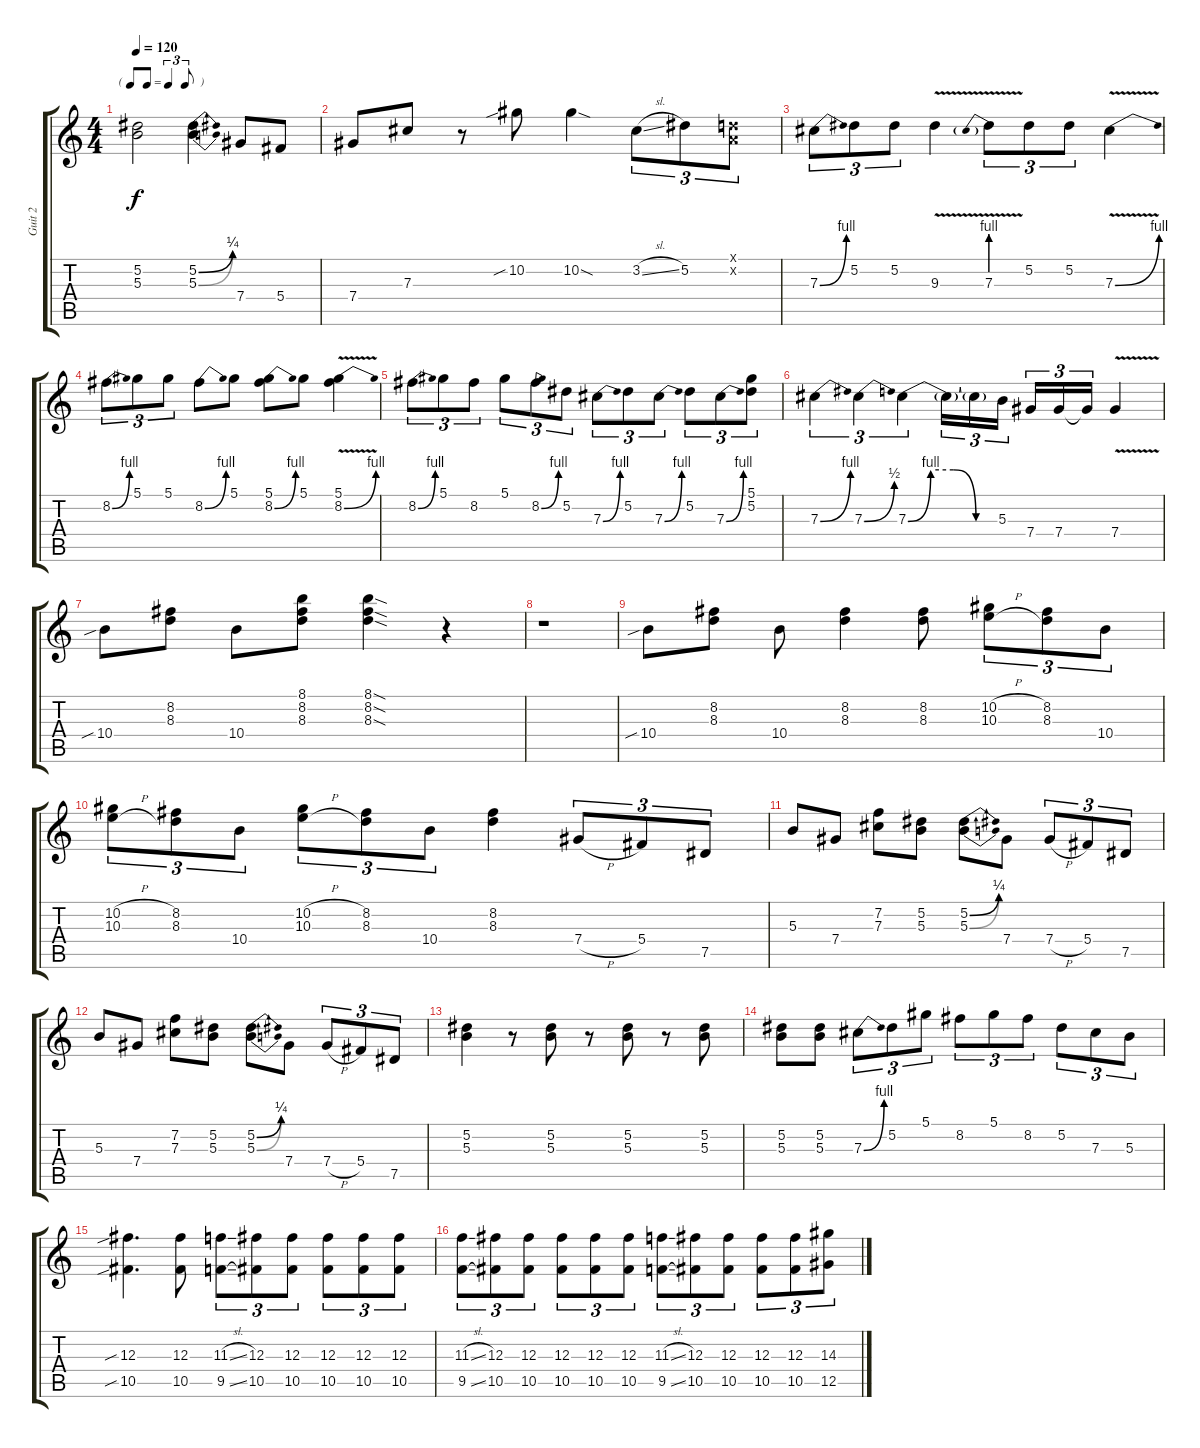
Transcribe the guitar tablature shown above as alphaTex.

\track ("Guit 2" "Guit 2") {instrument distortionguitar}
\staff {score tabs}
\tuning (Eb4 Bb3 Gb3 Db3 Ab2 Eb2) {hide}
\ts (4 4)
\tf triplet8th
\tempo 120
\clef g2
\ks c
(5.2 5.3).2{dy f} (5.2{be (bend 0 0 60 1)} 5.3{be (bend 0 0 60 1)}).4 7.4.8 5.4.8 |
7.4.8 7.3.8 r.8 10.2{sib}.8 10.2{sod}.4 3.2{sl}.8{tu (3 2)} 5.2.8{tu (3 2)} (-1.1{x} -1.2{x}).8{tu (3 2)} |
7.3{be (bend 0 0 60 4)}.8{tu (3 2)} 5.2.8{tu (3 2)} 5.2.8{tu (3 2)} 9.3{v}.4 7.3{be (prebend 0 4 60 4) v}.8{tu (3 2)} 5.2.8{tu (3 2)} 5.2.8{tu (3 2)} 7.3{be (bend 0 0 60 4) v}.4 |
8.2{be (bend 0 0 60 4)}.8{tu (3 2)} 5.1.8{tu (3 2)} 5.1.8{tu (3 2)} 8.2{be (bend 0 0 60 4)}.8 5.1.8 (5.1 8.2{be (bend 0 0 60 4)}).8 5.1.8 (5.1{v} 8.2{be (bend 0 0 60 4) v}).4 |
8.2{be (bend 0 0 60 4)}.8{tu (3 2)} 5.1.8{tu (3 2)} 8.2.8{tu (3 2)} 5.1.8{tu (3 2)} 8.2{be (bend 0 0 60 4)}.8{tu (3 2)} 5.2.8{tu (3 2)} 7.3{be (bend 0 0 60 4)}.8{tu (3 2)} 5.2.8{tu (3 2)} 7.3{be (bend 0 0 60 4)}.8{tu (3 2)} 5.2.8{tu (3 2)} 7.3{be (bend 0 0 60 4)}.8{tu (3 2)} (5.1 5.2).8{tu (3 2)} |
7.3{be (bend 0 0 60 4)}.4{tu (3 2)} 7.3{be (bend 0 0 60 2)}.4{tu (3 2)} 7.3{be (custom 0 0 15 4 30 4 45 0 60 0)}.4{tu (3 2)} 7.3{t}.16{tu (3 2)} 7.3{t}.16{tu (3 2)} 5.3.16{tu (3 2)} 7.4.16{tu (3 2)} 7.4.16{tu (3 2)} 7.4{t}.16{tu (3 2)} 7.4{v}.4 |
10.4{sib}.8 (8.2 8.3).8 10.4.8 (8.1 8.2 8.3).8 (8.1{sod} 8.2{sod} 8.3{sod}).4 r.4 |
r.1 |
10.4{sib}.8 (8.2 8.3).8 10.4.8 (8.2 8.3).4 (8.2 8.3).8 (10.2{h} 10.3{h}).8{tu (3 2)} (8.2 8.3).8{tu (3 2)} 10.4.8{tu (3 2)} |
(10.2{h} 10.3{h}).8{tu (3 2)} (8.2 8.3).8{tu (3 2)} 10.4.8{tu (3 2)} (10.2{h} 10.3{h}).8{tu (3 2)} (8.2 8.3).8{tu (3 2)} 10.4.8{tu (3 2)} (8.2 8.3).4 7.4{h}.8{tu (3 2)} 5.4.8{tu (3 2)} 7.5.8{tu (3 2)} |
5.3.8 7.4.8 (7.2 7.3).8 (5.2 5.3).8 (5.2{be (bend 0 0 60 1)} 5.3{be (bend 0 0 60 1)}).8 7.4.8 7.4{h}.8{tu (3 2)} 5.4.8{tu (3 2)} 7.5.8{tu (3 2)} |
5.3.8 7.4.8 (7.2 7.3).8 (5.2 5.3).8 (5.2{be (bend 0 0 60 1)} 5.3{be (bend 0 0 60 1)}).8 7.4.8 7.4{h}.8{tu (3 2)} 5.4.8{tu (3 2)} 7.5.8{tu (3 2)} |
(5.2 5.3).4 r.8 (5.2 5.3).8 r.8 (5.2 5.3).8 r.8 (5.2 5.3).8 |
(5.2 5.3).8 (5.2 5.3).8 7.3{be (bend 0 0 60 4)}.8{tu (3 2)} 5.2.8{tu (3 2)} 5.1.8{tu (3 2)} 8.2.8{tu (3 2)} 5.1.8{tu (3 2)} 8.2.8{tu (3 2)} 5.2.8{tu (3 2)} 7.3.8{tu (3 2)} 5.3.8{tu (3 2)} |
(12.3{sib} 10.5{sib}).4{d} (12.3 10.5).8 (11.3{sl} 9.5{sl}).8{tu (3 2)} (12.3 10.5).8{tu (3 2)} (12.3 10.5).8{tu (3 2)} (12.3 10.5).8{tu (3 2)} (12.3 10.5).8{tu (3 2)} (12.3 10.5).8{tu (3 2)} |
(11.3{sl} 9.5{sl}).8{tu (3 2)} (12.3 10.5).8{tu (3 2)} (12.3 10.5).8{tu (3 2)} (12.3 10.5).8{tu (3 2)} (12.3 10.5).8{tu (3 2)} (12.3 10.5).8{tu (3 2)} (11.3{sl} 9.5{sl}).8{tu (3 2)} (12.3 10.5).8{tu (3 2)} (12.3 10.5).8{tu (3 2)} (12.3 10.5).8{tu (3 2)} (12.3 10.5).8{tu (3 2)} (14.3 12.5).8{tu (3 2)}
